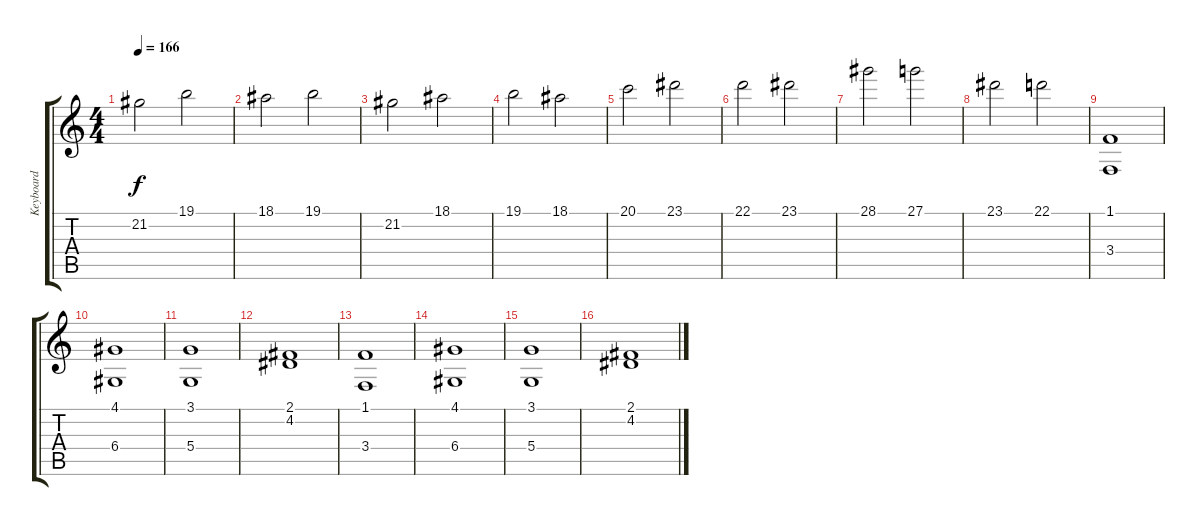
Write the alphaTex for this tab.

\track ("Keyboard" "Keyboard") {instrument stringensemble2}
\staff {score tabs}
\tuning (E4 B3 G3 D3 A2 E2) {hide}
\ts (4 4)
\tempo 166
\clef g2
\ks c
21.2.2{dy f instrument fx7echoes} 19.1.2 |
18.1.2 19.1.2 |
21.2.2 18.1.2 |
19.1.2 18.1.2 |
20.1.2 23.1.2 |
22.1.2 23.1.2 |
28.1.2 27.1.2 |
23.1.2 22.1.2 |
(1.1 3.4).1{balance 2 instrument stringensemble2} |
(4.1 6.4).1 |
(3.1 5.4).1 |
(2.1 4.2).1 |
(1.1 3.4).1 |
(4.1 6.4).1 |
(3.1 5.4).1 |
(2.1 4.2).1
